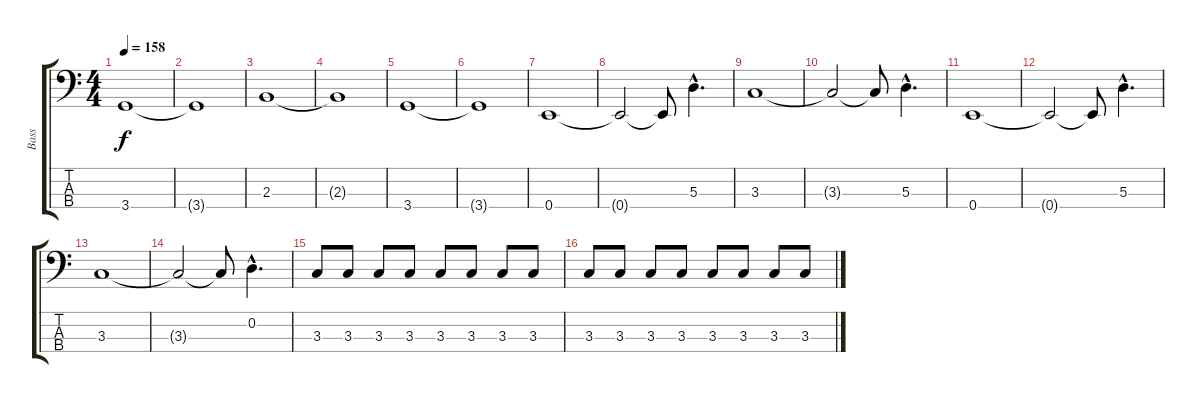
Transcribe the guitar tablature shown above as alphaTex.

\track ("Bass" "Bass") {instrument electricbassfinger}
\staff {score tabs}
\tuning (G2 D2 A1 E1) {hide}
\ts (4 4)
\tempo 158
\clef f4
\ks c
3.4.1{dy f} |
3.4{t}.1 |
2.3.1 |
2.3{t}.1 |
3.4.1 |
3.4{t}.1 |
0.4.1 |
0.4{t}.2 0.4{t}.8 5.3{hac}.4{d} |
3.3.1 |
3.3{t}.2 3.3{t}.8 5.3{hac}.4{d} |
0.4.1 |
0.4{t}.2 0.4{t}.8 5.3{hac}.4{d} |
3.3.1 |
3.3{t}.2 3.3{t}.8 0.2{hac}.4{d} |
3.3.8 3.3.8 3.3.8 3.3.8 3.3.8 3.3.8 3.3.8 3.3.8 |
3.3.8 3.3.8 3.3.8 3.3.8 3.3.8 3.3.8 3.3.8 3.3.8
